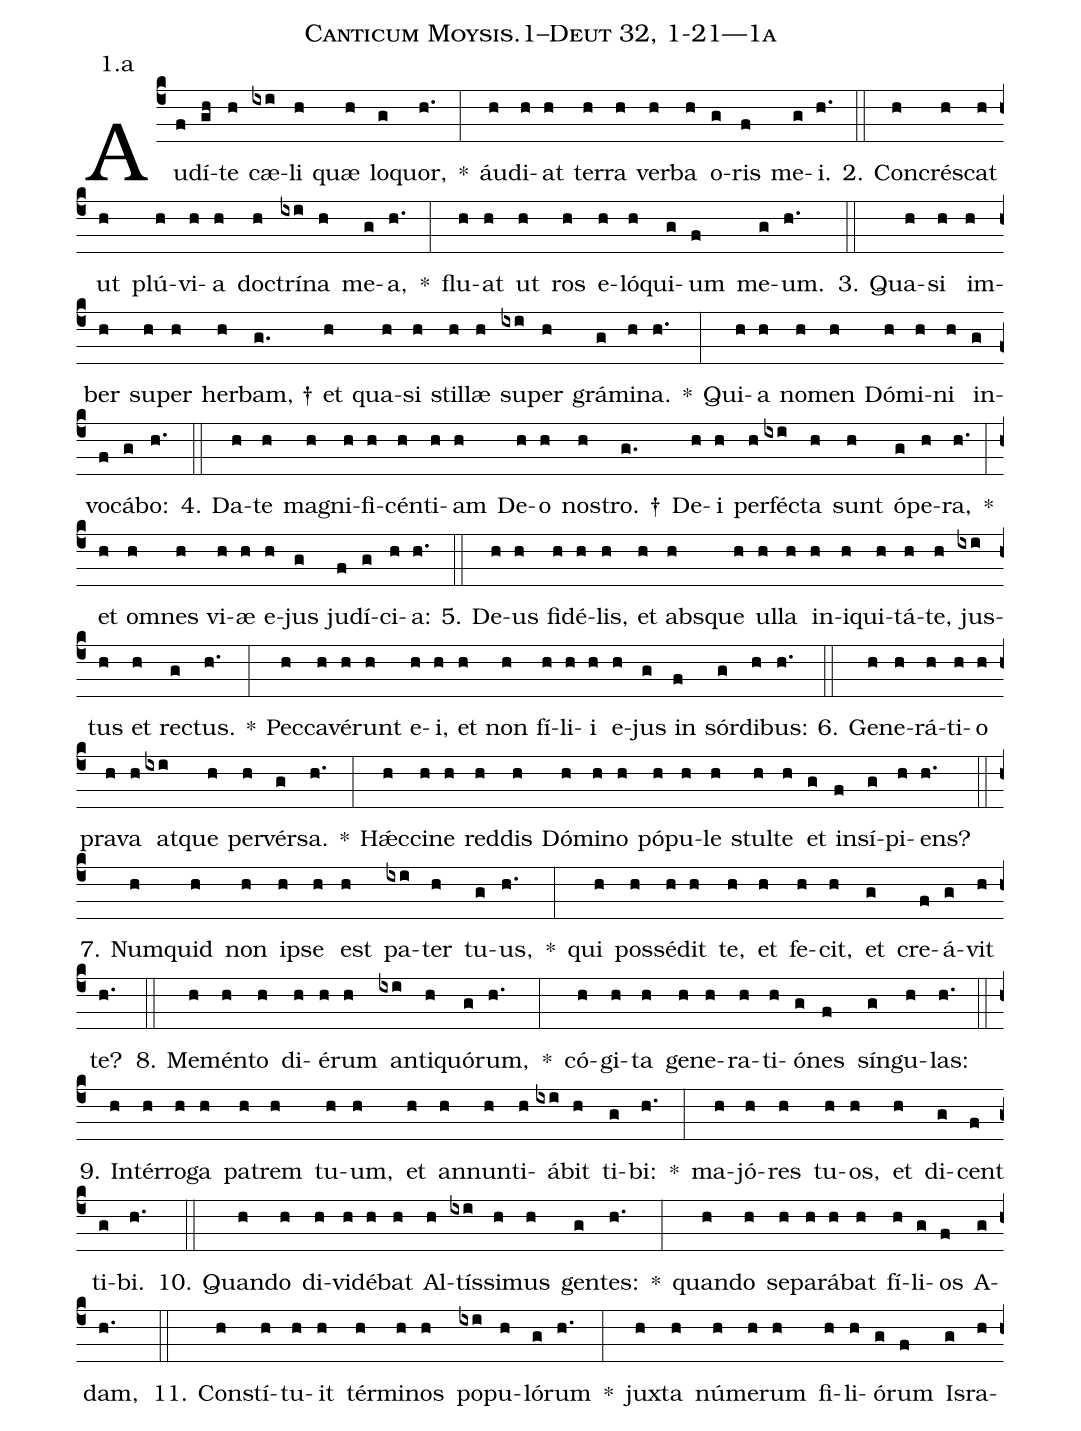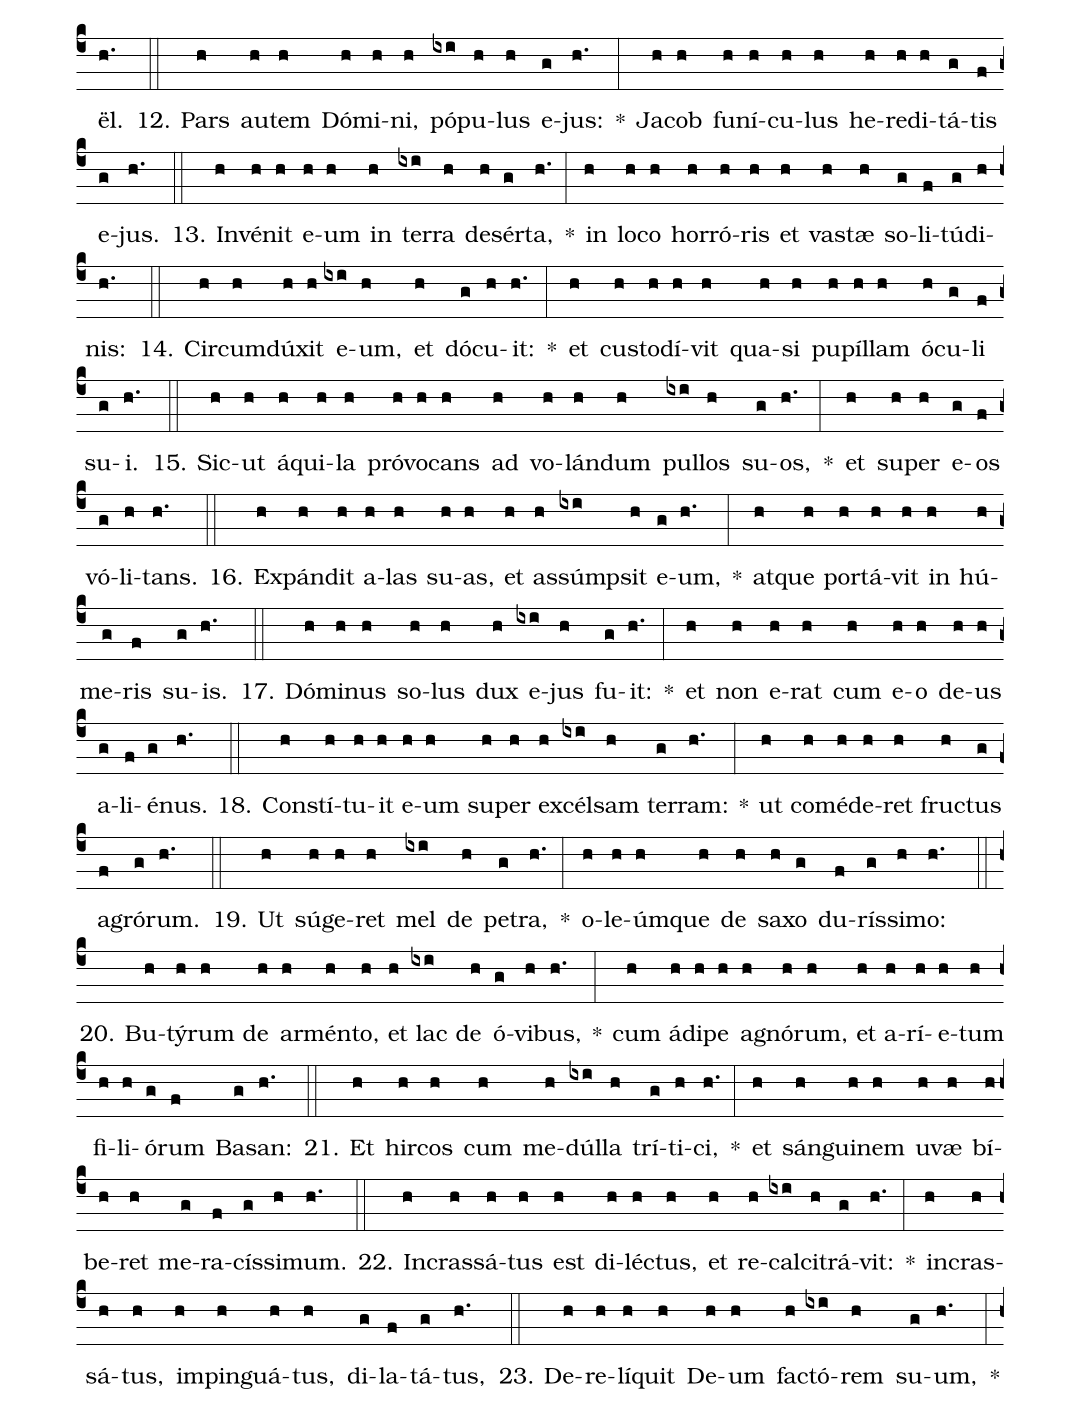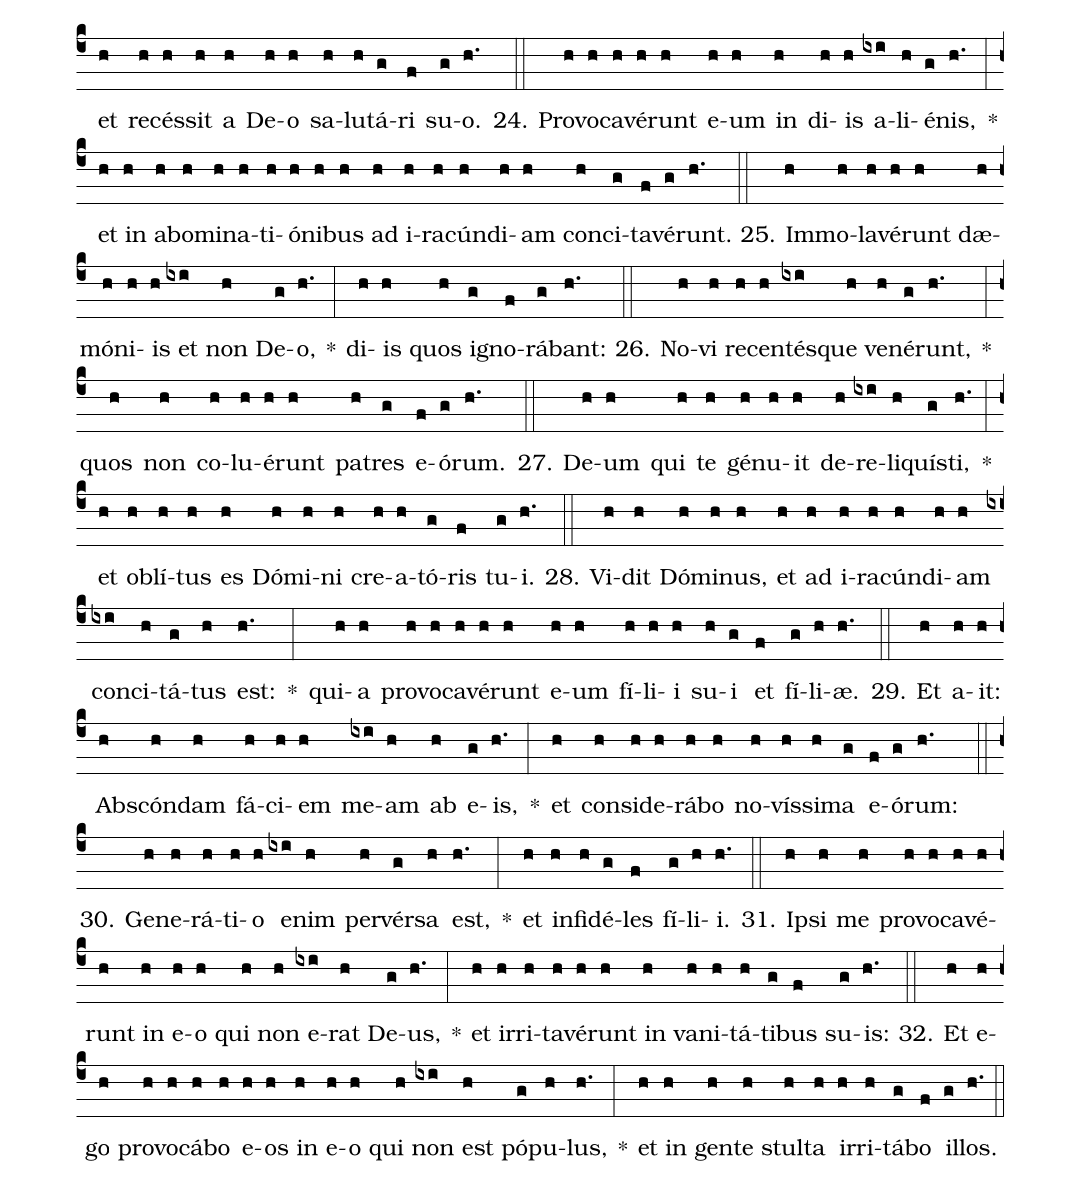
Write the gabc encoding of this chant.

name: Canticum Moysis.1--Deut 32, 1-21---1a;
annotation: 1.a;
%%
(c4)Au(f)dí(gh)te(h) cæ(ixi)li(h) quæ(h) lo(g)quor,(h.) *(:) áu(h)di(h)at(h) ter(h)ra(h) ver(h)ba(h) o(g)ris(f) me(g)i.(h.) (::)
2. Con(h)crés(h)cat(h) ut(h) plú(h)vi(h)a(h) doc(h)trí(ixi)na(h) me(g)a,(h.) *(:) flu(h)at(h) ut(h) ros(h) e(h)ló(h)qui(g)um(f) me(g)um.(h.) (::)
3. Qua(h)si(h) im(h)ber(h) su(h)per(h) her(h)bam, †(g.) et(h) qua(h)si(h) stil(h)læ(h) su(ixi)per(h) grá(g)mi(h)na.(h.) *(:) Qui(h)a(h) no(h)men(h) Dó(h)mi(h)ni(h) in(g)vo(f)cá(g)bo:(h.) (::)
4. Da(h)te(h) ma(h)gni(h)fi(h)cén(h)ti(h)am(h) De(h)o(h) nos(h)tro. †(g.) De(h)i(h) per(h)féc(ixi)ta(h) sunt(h) ó(g)pe(h)ra,(h.) *(:) et(h) om(h)nes(h) vi(h)æ(h) e(h)jus(g) ju(f)dí(g)ci(h)a:(h.) (::)
5. De(h)us(h) fi(h)dé(h)lis,(h) et(h) abs(h)que(h) ul(h)la(h) in(h)i(h)qui(h)tá(h)te,(h) jus(ixi)tus(h) et(h) rec(g)tus.(h.) *(:) Pec(h)ca(h)vé(h)runt(h) e(h)i,(h) et(h) non(h) fí(h)li(h)i(h) e(h)jus(g) in(f) sór(g)di(h)bus:(h.) (::)
6. Ge(h)ne(h)rá(h)ti(h)o(h) pra(h)va(h) at(ixi)que(h) per(h)vér(g)sa.(h.) *(:) Hǽc(h)ci(h)ne(h) red(h)dis(h) Dó(h)mi(h)no(h) pó(h)pu(h)le(h) stul(h)te(h) et(g) in(f)sí(g)pi(h)ens?(h.) (::)
7. Num(h)quid(h) non(h) ip(h)se(h) est(h) pa(ixi)ter(h) tu(g)us,(h.) *(:) qui(h) pos(h)sé(h)dit(h) te,(h) et(h) fe(h)cit,(h) et(g) cre(f)á(g)vit(h) te?(h.) (::)
8. Me(h)mén(h)to(h) di(h)é(h)rum(h) an(ixi)ti(h)quó(g)rum,(h.) *(:) có(h)gi(h)ta(h) ge(h)ne(h)ra(h)ti(h)ó(g)nes(f) sín(g)gu(h)las:(h.) (::)
9. In(h)tér(h)ro(h)ga(h) pa(h)trem(h) tu(h)um,(h) et(h) an(h)nun(h)ti(h)á(ixi)bit(h) ti(g)bi:(h.) *(:) ma(h)jó(h)res(h) tu(h)os,(h) et(h) di(g)cent(f) ti(g)bi.(h.) (::)
10. Quan(h)do(h) di(h)vi(h)dé(h)bat(h) Al(h)tís(ixi)si(h)mus(h) gen(g)tes:(h.) *(:) quan(h)do(h) se(h)pa(h)rá(h)bat(h) fí(h)li(g)os(f) A(g)dam,(h.) (::)
11. Con(h)stí(h)tu(h)it(h) tér(h)mi(h)nos(h) po(ixi)pu(h)ló(g)rum(h.) *(:) jux(h)ta(h) nú(h)me(h)rum(h) fi(h)li(h)ó(g)rum(f) Is(g)ra(h)ël.(h.) (::)
12. Pars(h) au(h)tem(h) Dó(h)mi(h)ni,(h) pó(ixi)pu(h)lus(h) e(g)jus:(h.) *(:) Ja(h)cob(h) fu(h)ní(h)cu(h)lus(h) he(h)re(h)di(h)tá(g)tis(f) e(g)jus.(h.) (::)
13. In(h)vé(h)nit(h) e(h)um(h) in(h) ter(ixi)ra(h) de(h)sér(g)ta,(h.) *(:) in(h) lo(h)co(h) hor(h)ró(h)ris(h) et(h) vas(h)tæ(h) so(g)li(f)tú(g)di(h)nis:(h.) (::)
14. Cir(h)cum(h)dú(h)xit(h) e(ixi)um,(h) et(h) dó(g)cu(h)it:(h.) *(:) et(h) cus(h)to(h)dí(h)vit(h) qua(h)si(h) pu(h)píl(h)lam(h) ó(h)cu(g)li(f) su(g)i.(h.) (::)
15. Sic(h)ut(h) á(h)qui(h)la(h) pró(h)vo(h)cans(h) ad(h) vo(h)lán(h)dum(h) pul(ixi)los(h) su(g)os,(h.) *(:) et(h) su(h)per(h) e(g)os(f) vó(g)li(h)tans.(h.) (::)
16. Ex(h)pán(h)dit(h) a(h)las(h) su(h)as,(h) et(h) as(h)súmp(ixi)sit(h) e(g)um,(h.) *(:) at(h)que(h) por(h)tá(h)vit(h) in(h) hú(h)me(g)ris(f) su(g)is.(h.) (::)
17. Dó(h)mi(h)nus(h) so(h)lus(h) dux(h) e(ixi)jus(h) fu(g)it:(h.) *(:) et(h) non(h) e(h)rat(h) cum(h) e(h)o(h) de(h)us(h) a(g)li(f)é(g)nus.(h.) (::)
18. Con(h)stí(h)tu(h)it(h) e(h)um(h) su(h)per(h) ex(h)cél(ixi)sam(h) ter(g)ram:(h.) *(:) ut(h) com(h)é(h)de(h)ret(h) fruc(h)tus(g) a(f)gró(g)rum.(h.) (::)
19. Ut(h) sú(h)ge(h)ret(h) mel(ixi) de(h) pe(g)tra,(h.) *(:) o(h)le(h)úm(h)que(h) de(h) sa(h)xo(g) du(f)rís(g)si(h)mo:(h.) (::)
20. Bu(h)tý(h)rum(h) de(h) ar(h)mén(h)to,(h) et(h) lac(ixi) de(h) ó(g)vi(h)bus,(h.) *(:) cum(h) á(h)di(h)pe(h) a(h)gnó(h)rum,(h) et(h) a(h)rí(h)e(h)tum(h) fi(h)li(h)ó(g)rum(f) Ba(g)san:(h.) (::)
21. Et(h) hir(h)cos(h) cum(h) me(h)dúl(ixi)la(h) trí(g)ti(h)ci,(h.) *(:) et(h) sán(h)gui(h)nem(h) u(h)væ(h) bí(h)be(h)ret(h) me(g)ra(f)cís(g)si(h)mum.(h.) (::)
22. In(h)cras(h)sá(h)tus(h) est(h) di(h)léc(h)tus,(h) et(h) re(h)cal(ixi)ci(h)trá(g)vit:(h.) *(:) in(h)cras(h)sá(h)tus,(h) im(h)pin(h)guá(h)tus,(h) di(g)la(f)tá(g)tus,(h.) (::)
23. De(h)re(h)lí(h)quit(h) De(h)um(h) fac(h)tó(ixi)rem(h) su(g)um,(h.) *(:) et(h) re(h)cés(h)sit(h) a(h) De(h)o(h) sa(h)lu(h)tá(g)ri(f) su(g)o.(h.) (::)
24. Pro(h)vo(h)ca(h)vé(h)runt(h) e(h)um(h) in(h) di(h)is(h) a(ixi)li(h)é(g)nis,(h.) *(:) et(h) in(h) ab(h)o(h)mi(h)na(h)ti(h)ó(h)ni(h)bus(h) ad(h) i(h)ra(h)cún(h)di(h)am(h) con(h)ci(g)ta(f)vé(g)runt.(h.) (::)
25. Im(h)mo(h)la(h)vé(h)runt(h) dæ(h)mó(h)ni(h)is(h) et(ixi) non(h) De(g)o,(h.) *(:) di(h)is(h) quos(h) i(g)gno(f)rá(g)bant:(h.) (::)
26. No(h)vi(h) re(h)cen(h)tés(ixi)que(h) ve(h)né(g)runt,(h.) *(:) quos(h) non(h) co(h)lu(h)é(h)runt(h) pa(h)tres(g) e(f)ó(g)rum.(h.) (::)
27. De(h)um(h) qui(h) te(h) gé(h)nu(h)it(h) de(h)re(ixi)li(h)quís(g)ti,(h.) *(:) et(h) ob(h)lí(h)tus(h) es(h) Dó(h)mi(h)ni(h) cre(h)a(h)tó(g)ris(f) tu(g)i.(h.) (::)
28. Vi(h)dit(h) Dó(h)mi(h)nus,(h) et(h) ad(h) i(h)ra(h)cún(h)di(h)am(h) con(ixi)ci(h)tá(g)tus(h) est:(h.) *(:) qui(h)a(h) pro(h)vo(h)ca(h)vé(h)runt(h) e(h)um(h) fí(h)li(h)i(h) su(h)i(g) et(f) fí(g)li(h)æ.(h.) (::)
29. Et(h) a(h)it:(h) Abs(h)cón(h)dam(h) fá(h)ci(h)em(h) me(ixi)am(h) ab(h) e(g)is,(h.) *(:) et(h) con(h)si(h)de(h)rá(h)bo(h) no(h)vís(h)si(h)ma(g) e(f)ó(g)rum:(h.) (::)
30. Ge(h)ne(h)rá(h)ti(h)o(h) e(ixi)nim(h) per(h)vér(g)sa(h) est,(h.) *(:) et(h) in(h)fi(h)dé(g)les(f) fí(g)li(h)i.(h.) (::)
31. Ip(h)si(h) me(h) pro(h)vo(h)ca(h)vé(h)runt(h) in(h) e(h)o(h) qui(h) non(h) e(ixi)rat(h) De(g)us,(h.) *(:) et(h) ir(h)ri(h)ta(h)vé(h)runt(h) in(h) va(h)ni(h)tá(h)ti(g)bus(f) su(g)is:(h.) (::)
32. Et(h) e(h)go(h) pro(h)vo(h)cá(h)bo(h) e(h)os(h) in(h) e(h)o(h) qui(h) non(ixi) est(h) pó(g)pu(h)lus,(h.) *(:) et(h) in(h) gen(h)te(h) stul(h)ta(h) ir(h)ri(h)tá(g)bo(f) il(g)los.(h.) (::)
